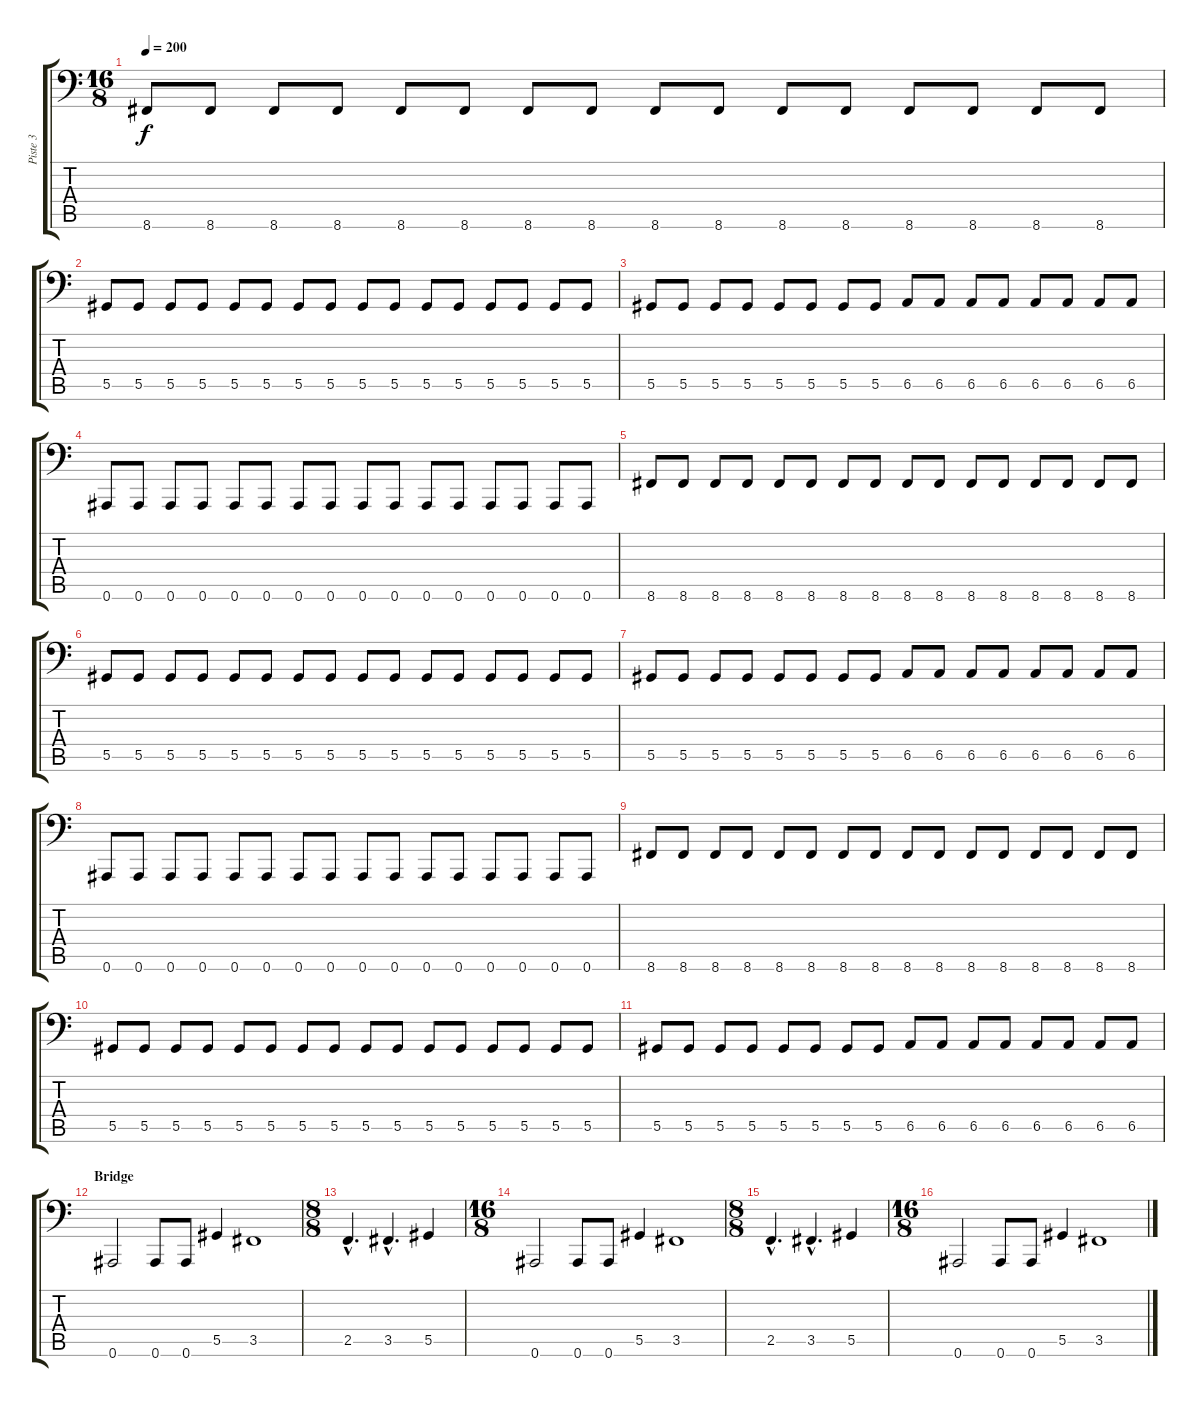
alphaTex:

\track ("Piste 3" "Piste 3") {instrument electricbassfinger}
\staff {score tabs}
\tuning (B2 Gb2 Db2 Ab1 Eb1 Bb0) {hide}
\ts (16 8)
\tempo 200
\clef f4
\ks c
8.6.8{dy f} 8.6.8 8.6.8 8.6.8 8.6.8 8.6.8 8.6.8 8.6.8 8.6.8 8.6.8 8.6.8 8.6.8 8.6.8 8.6.8 8.6.8 8.6.8 |
5.5.8 5.5.8 5.5.8 5.5.8 5.5.8 5.5.8 5.5.8 5.5.8 5.5.8 5.5.8 5.5.8 5.5.8 5.5.8 5.5.8 5.5.8 5.5.8 |
5.5.8 5.5.8 5.5.8 5.5.8 5.5.8 5.5.8 5.5.8 5.5.8 6.5.8 6.5.8 6.5.8 6.5.8 6.5.8 6.5.8 6.5.8 6.5.8 |
0.6.8 0.6.8 0.6.8 0.6.8 0.6.8 0.6.8 0.6.8 0.6.8 0.6.8 0.6.8 0.6.8 0.6.8 0.6.8 0.6.8 0.6.8 0.6.8 |
8.6.8 8.6.8 8.6.8 8.6.8 8.6.8 8.6.8 8.6.8 8.6.8 8.6.8 8.6.8 8.6.8 8.6.8 8.6.8 8.6.8 8.6.8 8.6.8 |
5.5.8 5.5.8 5.5.8 5.5.8 5.5.8 5.5.8 5.5.8 5.5.8 5.5.8 5.5.8 5.5.8 5.5.8 5.5.8 5.5.8 5.5.8 5.5.8 |
5.5.8 5.5.8 5.5.8 5.5.8 5.5.8 5.5.8 5.5.8 5.5.8 6.5.8 6.5.8 6.5.8 6.5.8 6.5.8 6.5.8 6.5.8 6.5.8 |
0.6.8 0.6.8 0.6.8 0.6.8 0.6.8 0.6.8 0.6.8 0.6.8 0.6.8 0.6.8 0.6.8 0.6.8 0.6.8 0.6.8 0.6.8 0.6.8 |
8.6.8 8.6.8 8.6.8 8.6.8 8.6.8 8.6.8 8.6.8 8.6.8 8.6.8 8.6.8 8.6.8 8.6.8 8.6.8 8.6.8 8.6.8 8.6.8 |
5.5.8 5.5.8 5.5.8 5.5.8 5.5.8 5.5.8 5.5.8 5.5.8 5.5.8 5.5.8 5.5.8 5.5.8 5.5.8 5.5.8 5.5.8 5.5.8 |
5.5.8 5.5.8 5.5.8 5.5.8 5.5.8 5.5.8 5.5.8 5.5.8 6.5.8 6.5.8 6.5.8 6.5.8 6.5.8 6.5.8 6.5.8 6.5.8 |
\section ("" "Bridge")
0.6.2 0.6.8 0.6.8 5.5.4 3.5.1 |
\ts (8 8)
2.5{hac}.4{d} 3.5{hac}.4{d} 5.5.4 |
\ts (16 8)
0.6.2 0.6.8 0.6.8 5.5.4 3.5.1 |
\ts (8 8)
2.5{hac}.4{d} 3.5{hac}.4{d} 5.5.4 |
\ts (16 8)
0.6.2 0.6.8 0.6.8 5.5.4 3.5.1
